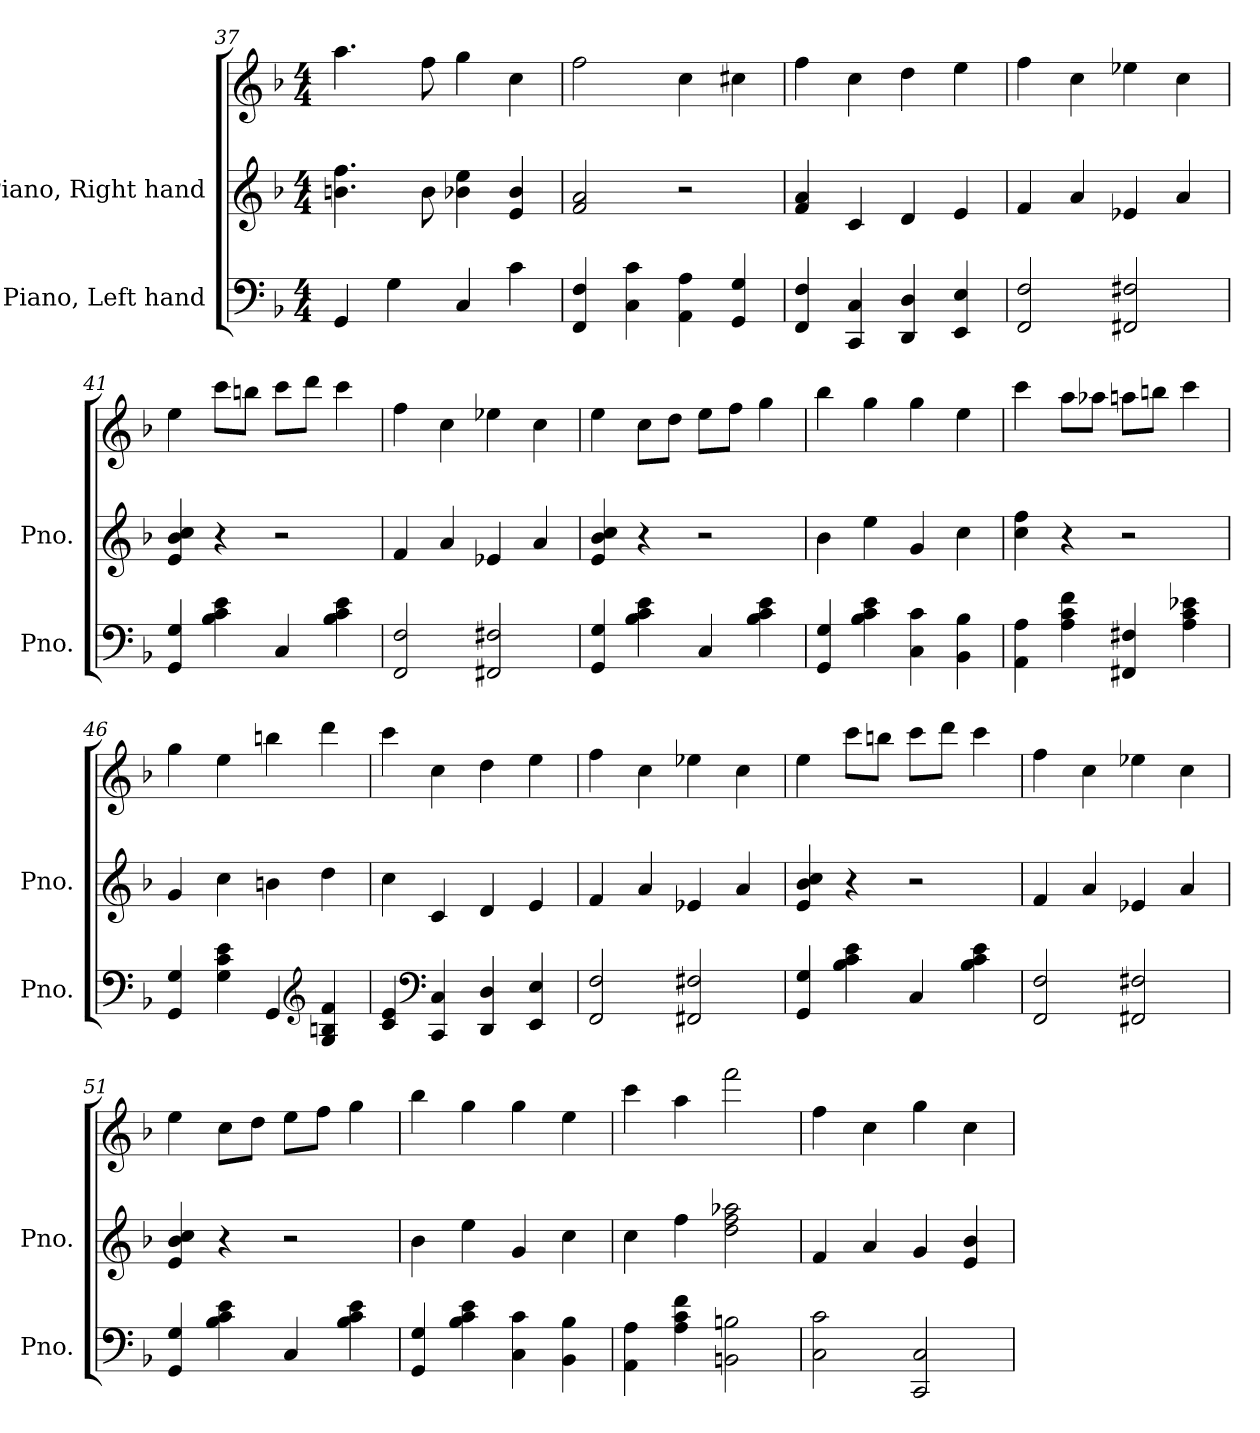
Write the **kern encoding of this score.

**kern	**kern	**kern
*part2	*part1	*part1
*staff3	*staff2	*staff1
*I"Piano, Left hand	*I"Piano, Right hand	*
*I'Pno.	*I'Pno.	*
*clefF4	*clefG2	*clefG2
*k[b-]	*k[b-]	*k[b-]
*M4/4	*M4/4	*M4/4
=37	=37	=37
4GG/	4.bn\ 4.ff\	4.aa\
4G\	.	.
.	8b\	8ff\
4C/	4b-X\ 4ee\	4gg\
4c\	4e/ 4b-/	4cc\
=38	=38	=38
4FF/ 4F/	2f/ 2a/	2ff\
4C\ 4c\	.	.
4AA\ 4A\	2r	4cc\
4GG/ 4G/	.	4cc#X\
!!LO:LB:g=z
=39	=39	=39
4FF/ 4F/	4f/ 4a/	4ff\
4CC/ 4C/	4c/	4cc\
4DD/ 4D/	4d/	4dd\
4EE/ 4E/	4e/	4ee\
=40	=40	=40
2FF/ 2F/	4f/	4ff\
.	4a/	4cc\
2FF#X/ 2F#X/	4e-X/	4ee-X\
.	4a/	4cc\
=41	=41	=41
4GG/ 4G/	4e/ 4b-/ 4cc/	4ee\
4B-\ 4c\ 4e\	4r	8ccc\L
.	.	8bbn\J
4C/	2r	8ccc\L
.	.	8ddd\J
4B-\ 4c\ 4e\	.	4ccc\
=42	=42	=42
2FF/ 2F/	4f/	4ff\
.	4a/	4cc\
2FF#X/ 2F#X/	4e-X/	4ee-X\
.	4a/	4cc\
=43	=43	=43
4GG/ 4G/	4e/ 4b-/ 4cc/	4ee\
4B-\ 4c\ 4e\	4r	8cc\L
.	.	8dd\J
4C/	2r	8ee\L
.	.	8ff\J
4B-\ 4c\ 4e\	.	4gg\
=44	=44	=44
4GG/ 4G/	4b-\	4bb-\
4B-\ 4c\ 4e\	4ee\	4gg\
4C\ 4c\	4g/	4gg\
4BB-\ 4B-\	4cc\	4ee\
!!LO:PB:g=z
=45	=45	=45
4AA\ 4A\	4cc\ 4ff\	4ccc\
4A\ 4c\ 4f\	4r	8aa\L
.	.	8aa-X\J
4FF#X/ 4F#X/	2r	8aan\L
.	.	8bbn\J
4A\ 4c\ 4e-X\	.	4ccc\
=46	=46	=46
4GG/ 4G/	4g/	4gg\
4G\ 4c\ 4e\	4cc\	4ee\
4GG/	4bn\	4bbn\
*clefG2	*	*
4G/ 4Bn/ 4f/	4dd\	4ddd\
=47	=47	=47
4c/ 4e/	4cc\	4ccc\
*clefF4	*	*
4CC/ 4C/	4c/	4cc\
4DD/ 4D/	4d/	4dd\
4EE/ 4E/	4e/	4ee\
=48	=48	=48
2FF/ 2F/	4f/	4ff\
.	4a/	4cc\
2FF#X/ 2F#X/	4e-X/	4ee-X\
.	4a/	4cc\
=49	=49	=49
4GG/ 4G/	4e/ 4b-/ 4cc/	4ee\
4B-\ 4c\ 4e\	4r	8ccc\L
.	.	8bbn\J
4C/	2r	8ccc\L
.	.	8ddd\J
4B-\ 4c\ 4e\	.	4ccc\
!!LO:LB:g=z
=50	=50	=50
2FF/ 2F/	4f/	4ff\
.	4a/	4cc\
2FF#X/ 2F#X/	4e-X/	4ee-X\
.	4a/	4cc\
=51	=51	=51
4GG/ 4G/	4e/ 4b-/ 4cc/	4ee\
4B-\ 4c\ 4e\	4r	8cc\L
.	.	8dd\J
4C/	2r	8ee\L
.	.	8ff\J
4B-\ 4c\ 4e\	.	4gg\
=52	=52	=52
4GG/ 4G/	4b-\	4bb-\
4B-\ 4c\ 4e\	4ee\	4gg\
4C\ 4c\	4g/	4gg\
4BB-\ 4B-\	4cc\	4ee\
=53	=53	=53
4AA\ 4A\	4cc\	4ccc\
4A\ 4c\ 4f\	4ff\	4aa\
2BBn\ 2Bn\	2dd\ 2ff\ 2aa-X\	2fff\
=54	=54	=54
2C\ 2c\	4f/	4ff\
.	4a/	4cc\
2CC/ 2C/	4g/	4gg\
.	4e/ 4b-/	4cc\
=	=	=
*-	*-	*-
